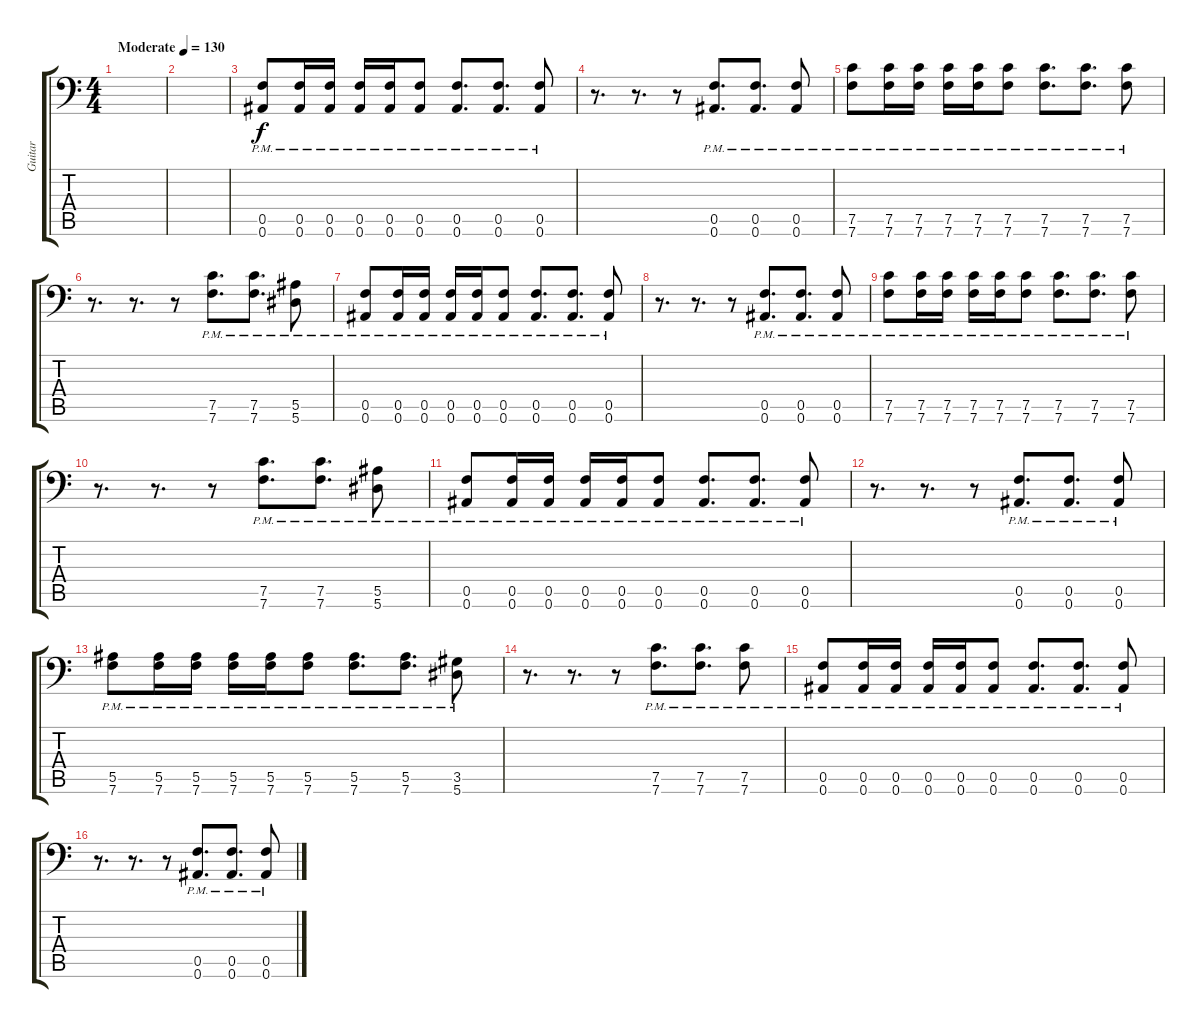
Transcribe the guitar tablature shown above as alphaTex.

\track ("Guitar" "Guitar") {instrument distortionguitar}
\staff {score tabs}
\tuning (C4 G3 Eb3 Bb2 F2 Bb1) {hide}
\ts (4 4)
\tempo (130 "Moderate")
\clef f4
\ks c
|
|
(0.5{pm} 0.6{pm}).8 (0.5{pm} 0.6{pm}).16 (0.5{pm} 0.6{pm}).16 (0.5{pm} 0.6{pm}).16 (0.5{pm} 0.6{pm}).16 (0.5{pm} 0.6{pm}).8 (0.5{pm} 0.6{pm}).8{d} (0.5{pm} 0.6{pm}).8{d} (0.5{pm} 0.6{pm}).8 |
r.8{d} r.8{d} r.8 (0.5{pm} 0.6{pm}).8{d} (0.5{pm} 0.6{pm}).8{d} (0.5{pm} 0.6{pm}).8 |
(7.5{pm} 7.6{pm}).8 (7.5{pm} 7.6{pm}).16 (7.5{pm} 7.6{pm}).16 (7.5{pm} 7.6{pm}).16 (7.5{pm} 7.6{pm}).16 (7.5{pm} 7.6{pm}).8 (7.5{pm} 7.6{pm}).8{d} (7.5{pm} 7.6{pm}).8{d} (7.5{pm} 7.6{pm}).8 |
r.8{d} r.8{d} r.8 (7.5{pm} 7.6{pm}).8{d} (7.5{pm} 7.6{pm}).8{d} (5.5{pm} 5.6{pm}).8 |
(0.5{pm} 0.6{pm}).8 (0.5{pm} 0.6{pm}).16 (0.5{pm} 0.6{pm}).16 (0.5{pm} 0.6{pm}).16 (0.5{pm} 0.6{pm}).16 (0.5{pm} 0.6{pm}).8 (0.5{pm} 0.6{pm}).8{d} (0.5{pm} 0.6{pm}).8{d} (0.5{pm} 0.6{pm}).8 |
r.8{d} r.8{d} r.8 (0.5{pm} 0.6{pm}).8{d} (0.5{pm} 0.6{pm}).8{d} (0.5{pm} 0.6{pm}).8 |
(7.5{pm} 7.6{pm}).8 (7.5{pm} 7.6{pm}).16 (7.5{pm} 7.6{pm}).16 (7.5{pm} 7.6{pm}).16 (7.5{pm} 7.6{pm}).16 (7.5{pm} 7.6{pm}).8 (7.5{pm} 7.6{pm}).8{d} (7.5{pm} 7.6{pm}).8{d} (7.5{pm} 7.6{pm}).8 |
r.8{d} r.8{d} r.8 (7.5{pm} 7.6{pm}).8{d} (7.5{pm} 7.6{pm}).8{d} (5.5{pm} 5.6{pm}).8 |
(0.5{pm} 0.6{pm}).8 (0.5{pm} 0.6{pm}).16 (0.5{pm} 0.6{pm}).16 (0.5{pm} 0.6{pm}).16 (0.5{pm} 0.6{pm}).16 (0.5{pm} 0.6{pm}).8 (0.5{pm} 0.6{pm}).8{d} (0.5{pm} 0.6{pm}).8{d} (0.5{pm} 0.6{pm}).8 |
r.8{d} r.8{d} r.8 (0.5{pm} 0.6{pm}).8{d} (0.5{pm} 0.6{pm}).8{d} (0.5{pm} 0.6{pm}).8 |
(5.5{pm} 7.6{pm}).8 (5.5{pm} 7.6{pm}).16 (5.5{pm} 7.6{pm}).16 (5.5{pm} 7.6{pm}).16 (5.5{pm} 7.6{pm}).16 (5.5{pm} 7.6{pm}).8 (5.5{pm} 7.6{pm}).8{d} (5.5{pm} 7.6{pm}).8{d} (3.5{pm} 5.6{pm}).8 |
r.8{d} r.8{d} r.8 (7.5{pm} 7.6{pm}).8{d} (7.5{pm} 7.6{pm}).8{d} (7.5{pm} 7.6{pm}).8 |
(0.5{pm} 0.6{pm}).8 (0.5{pm} 0.6{pm}).16 (0.5{pm} 0.6{pm}).16 (0.5{pm} 0.6{pm}).16 (0.5{pm} 0.6{pm}).16 (0.5{pm} 0.6{pm}).8 (0.5{pm} 0.6{pm}).8{d} (0.5{pm} 0.6{pm}).8{d} (0.5{pm} 0.6{pm}).8 |
r.8{d} r.8{d} r.8 (0.5{pm} 0.6{pm}).8{d} (0.5{pm} 0.6{pm}).8{d} (0.5{pm} 0.6{pm}).8
